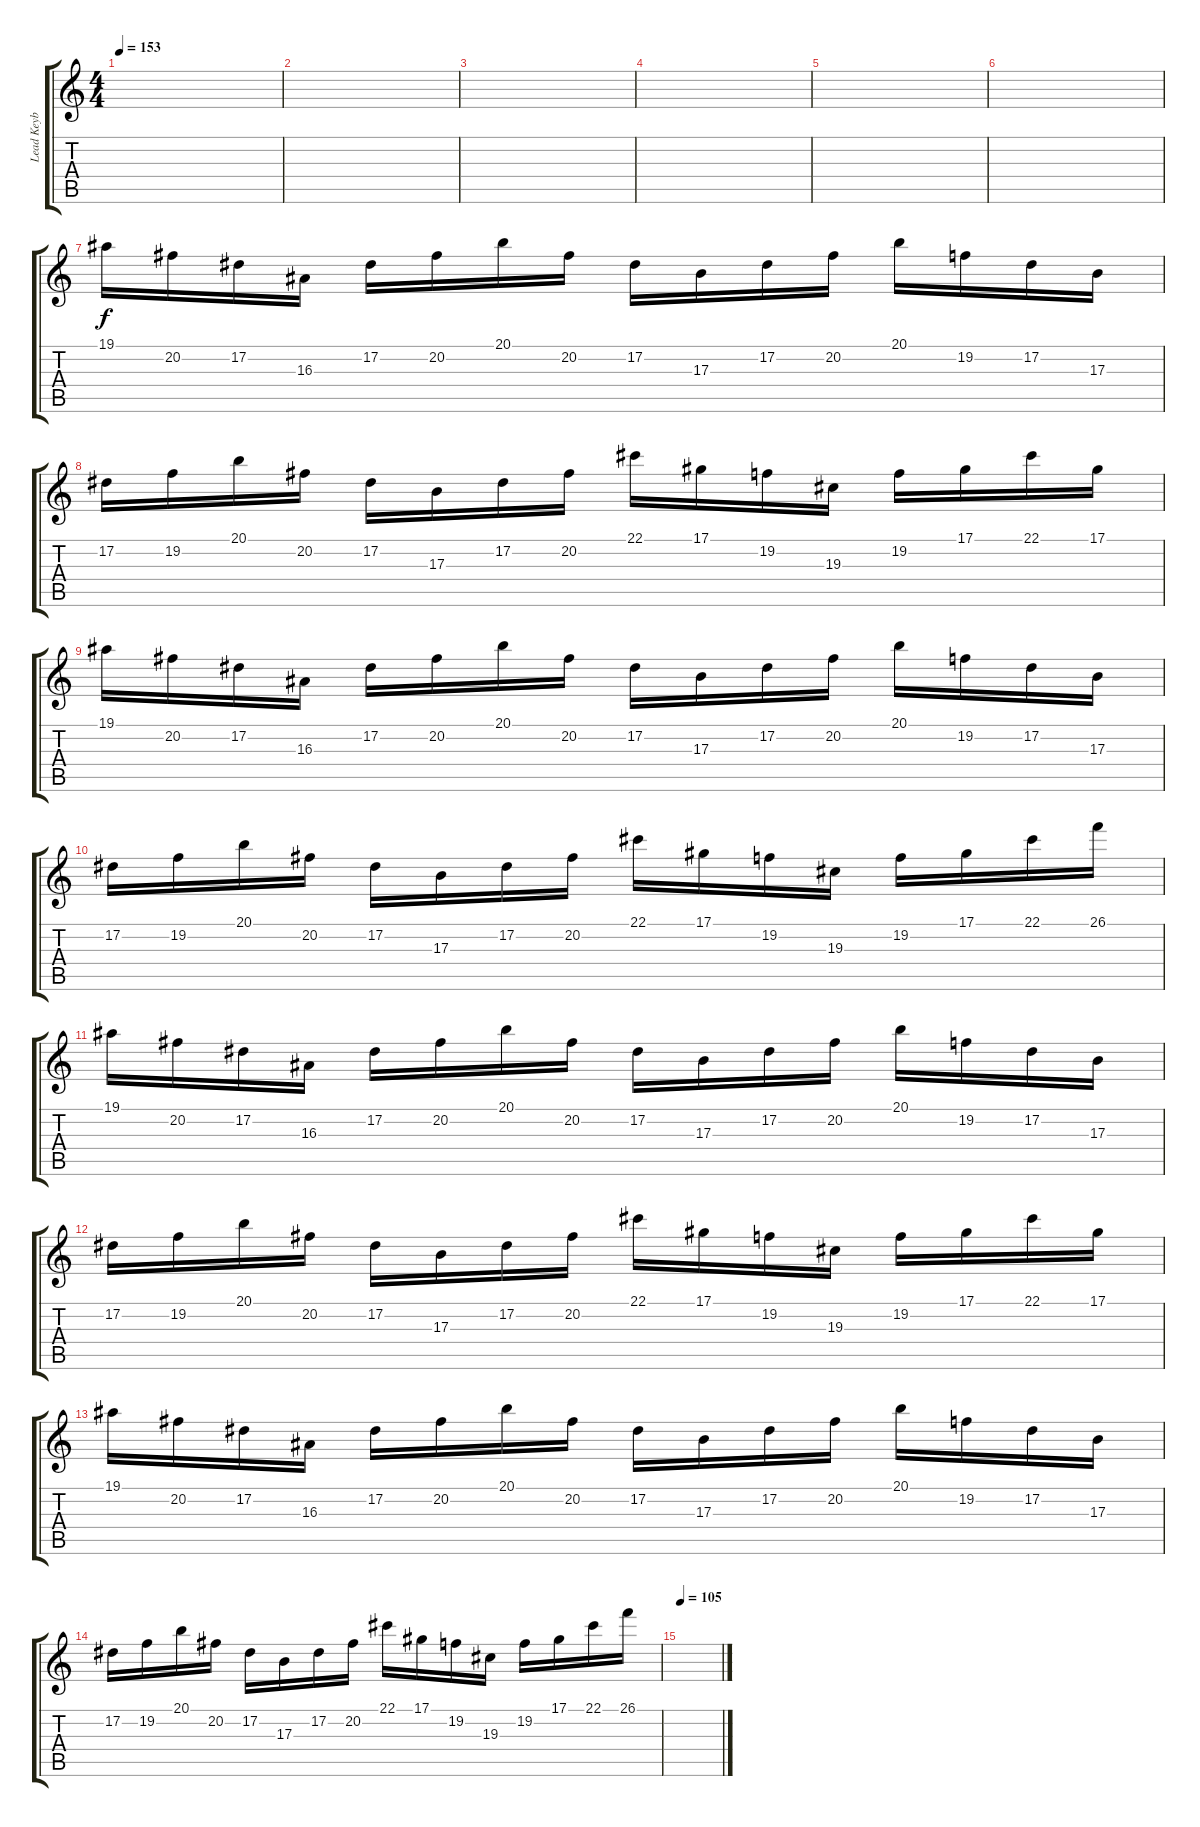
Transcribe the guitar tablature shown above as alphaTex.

\track ("Lead Keyb" "Lead Keyb") {instrument lead2sawtooth}
\staff {score tabs}
\tuning (Eb4 Bb3 Gb3 Db3 Ab2 Eb2) {hide}
\ts (4 4)
\tempo 153
\clef g2
\ks c
|
|
|
|
|
|
19.1.16 20.2.16 17.2.16 16.3.16 17.2.16 20.2.16 20.1.16 20.2.16 17.2.16 17.3.16 17.2.16 20.2.16 20.1.16 19.2.16 17.2.16 17.3.16 |
17.2.16 19.2.16 20.1.16 20.2.16 17.2.16 17.3.16 17.2.16 20.2.16 22.1.16 17.1.16 19.2.16 19.3.16 19.2.16 17.1.16 22.1.16 17.1.16 |
19.1.16 20.2.16 17.2.16 16.3.16 17.2.16 20.2.16 20.1.16 20.2.16 17.2.16 17.3.16 17.2.16 20.2.16 20.1.16 19.2.16 17.2.16 17.3.16 |
17.2.16 19.2.16 20.1.16 20.2.16 17.2.16 17.3.16 17.2.16 20.2.16 22.1.16 17.1.16 19.2.16 19.3.16 19.2.16 17.1.16 22.1.16 26.1.16 |
19.1.16 20.2.16 17.2.16 16.3.16 17.2.16 20.2.16 20.1.16 20.2.16 17.2.16 17.3.16 17.2.16 20.2.16 20.1.16 19.2.16 17.2.16 17.3.16 |
17.2.16 19.2.16 20.1.16 20.2.16 17.2.16 17.3.16 17.2.16 20.2.16 22.1.16 17.1.16 19.2.16 19.3.16 19.2.16 17.1.16 22.1.16 17.1.16 |
19.1.16 20.2.16 17.2.16 16.3.16 17.2.16 20.2.16 20.1.16 20.2.16 17.2.16 17.3.16 17.2.16 20.2.16 20.1.16 19.2.16 17.2.16 17.3.16 |
17.2.16 19.2.16 20.1.16 20.2.16 17.2.16 17.3.16 17.2.16 20.2.16 22.1.16 17.1.16 19.2.16 19.3.16 19.2.16 17.1.16 22.1.16 26.1.16 |
\tempo 105
